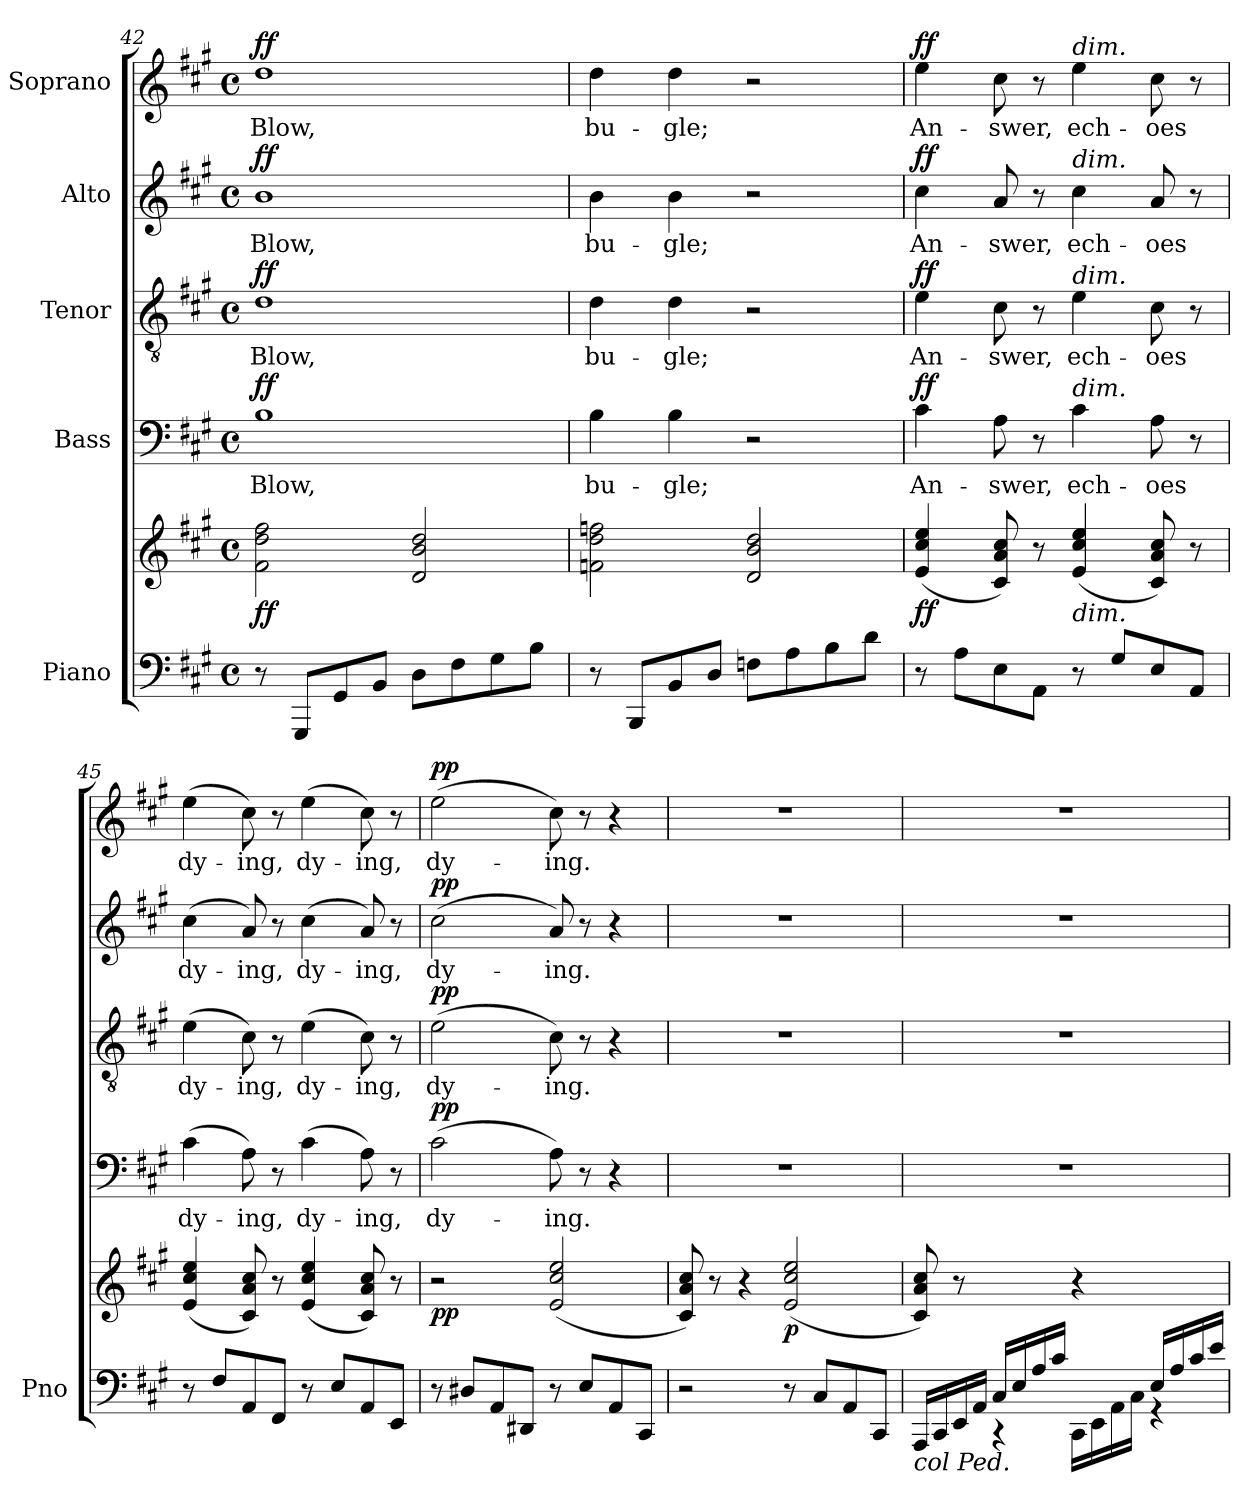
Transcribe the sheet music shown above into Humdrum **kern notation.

**kern	**kern	**dynam	**kern	**text	**dynam	**kern	**text	**dynam	**kern	**text	**dynam	**kern	**text	**dynam
*part5	*part5	*part5	*part4	*part4	*part4	*part3	*part3	*part3	*part2	*part2	*part2	*part1	*part1	*part1
*staff6	*staff5	*staff5/6	*staff4	*staff4	*staff4	*staff3	*staff3	*staff3	*staff2	*staff2	*staff2	*staff1	*staff1	*staff1
*I"Piano	*	*	*I"Bass	*	*	*I"Tenor	*	*	*I"Alto	*	*	*I"Soprano	*	*
*I'Pno	*	*	*	*	*	*	*	*	*	*	*	*	*	*
!!LO:PB:g=z
*clefF4	*clefG2	*	*clefF4	*	*	*clefGv2	*	*	*clefG2	*	*	*clefG2	*	*
*k[f#c#g#]	*k[f#c#g#]	*	*k[f#c#g#]	*	*	*k[f#c#g#]	*	*	*k[f#c#g#]	*	*	*k[f#c#g#]	*	*
*M4/4	*M4/4	*	*M4/4	*	*	*M4/4	*	*	*M4/4	*	*	*M4/4	*	*
*met(c)	*met(c)	*	*met(c)	*	*	*met(c)	*	*	*met(c)	*	*	*met(c)	*	*
=42	=42	=42	=42	=42	=42	=42	=42	=42	=42	=42	=42	=42	=42	=42
!	!	!LO:DY:b	!	!LO:LY:b	!LO:DY:a	!	!LO:LY:b	!LO:DY:a	!	!LO:LY:b	!LO:DY:a	!	!LO:LY:b	!LO:DY:a
8r	2f#\ 2dd\ 2ff#\	ff	1B	Blow,	ff	1d	Blow,	ff	1b	Blow,	ff	1dd	Blow,	ff
8GGG#/L	.	.	.	.	.	.	.	.	.	.	.	.	.	.
8GG#/	.	.	.	.	.	.	.	.	.	.	.	.	.	.
8BB/J	.	.	.	.	.	.	.	.	.	.	.	.	.	.
8D\L	2d/ 2b/ 2dd/	.	.	.	.	.	.	.	.	.	.	.	.	.
8F#\	.	.	.	.	.	.	.	.	.	.	.	.	.	.
8G#\	.	.	.	.	.	.	.	.	.	.	.	.	.	.
8B\J	.	.	.	.	.	.	.	.	.	.	.	.	.	.
=43	=43	=43	=43	=43	=43	=43	=43	=43	=43	=43	=43	=43	=43	=43
!	!	!	!	!LO:LY:b	!	!	!LO:LY:b	!	!	!LO:LY:b	!	!	!LO:LY:b	!
8r	2fn\ 2dd\ 2ffn\	.	4B\	bu-	.	4d\	bu-	.	4b\	bu-	.	4dd\	bu-	.
8BBB/L	.	.	.	.	.	.	.	.	.	.	.	.	.	.
!	!	!	!	!LO:LY:b	!	!	!LO:LY:b	!	!	!LO:LY:b	!	!	!LO:LY:b	!
8BB/	.	.	4B\	-gle;	.	4d\	-gle;	.	4b\	-gle;	.	4dd\	-gle;	.
8D/J	.	.	.	.	.	.	.	.	.	.	.	.	.	.
8Fn\L	2d/ 2b/ 2dd/	.	2r	.	.	2r	.	.	2r	.	.	2r	.	.
8A\	.	.	.	.	.	.	.	.	.	.	.	.	.	.
8B\	.	.	.	.	.	.	.	.	.	.	.	.	.	.
8d\J	.	.	.	.	.	.	.	.	.	.	.	.	.	.
=44	=44	=44	=44	=44	=44	=44	=44	=44	=44	=44	=44	=44	=44	=44
!	!	!LO:DY:b	!	!LO:LY:b	!LO:DY:a	!	!LO:LY:b	!LO:DY:a	!	!LO:LY:b	!LO:DY:a	!	!LO:LY:b	!LO:DY:a
8r	(<4e/ 4cc#/ 4ee/	ff	4c#\	An-	ff	4e\	An-	ff	4cc#\	An-	ff	4ee\	An-	ff
8A\L	.	.	.	.	.	.	.	.	.	.	.	.	.	.
!	!	!	!	!LO:LY:b	!	!	!LO:LY:b	!	!	!LO:LY:b	!	!	!LO:LY:b	!
8E\	8c#/ 8a/ 8cc#/)	.	8A\	-swer,	.	8c#\	-swer,	.	8a/	-swer,	.	8cc#\	-swer,	.
8AA\J	8r	.	8r	.	.	8r	.	.	8r	.	.	8r	.	.
!	!	!	!	!	!	!	!	!	!	!	!	!LO:TX:a:i:t=dim.	!	!
!	!	!	!	!	!	!	!	!	!LO:TX:a:i:t=dim.	!	!	!	!	!
!	!	!	!	!	!	!LO:TX:a:i:t=dim.	!	!	!	!	!	!	!	!
!	!	!	!LO:TX:a:i:t=dim.	!	!	!	!	!	!	!	!	!	!	!
!	!LO:TX:b:i:t=dim.	!	!	!	!	!	!	!	!	!	!	!	!	!
!	!	!	!	!LO:LY:b	!	!	!LO:LY:b	!	!	!LO:LY:b	!	!	!LO:LY:b	!
8r	(<4e/ 4cc#/ 4ee/	.	4c#\	ech-	.	4e\	ech-	.	4cc#\	ech-	.	4ee\	ech-	.
8G#/L	.	.	.	.	.	.	.	.	.	.	.	.	.	.
!	!	!	!	!LO:LY:b	!	!	!LO:LY:b	!	!	!LO:LY:b	!	!	!LO:LY:b	!
8E/	8c#/ 8a/ 8cc#/)	.	8A\	-oes	.	8c#\	-oes	.	8a/	-oes	.	8cc#\	-oes	.
8AA/J	8r	.	8r	.	.	8r	.	.	8r	.	.	8r	.	.
=45	=45	=45	=45	=45	=45	=45	=45	=45	=45	=45	=45	=45	=45	=45
!	!	!	!	!LO:LY:b	!	!	!LO:LY:b	!	!	!LO:LY:b	!	!	!LO:LY:b	!
8r	(<4e/ 4cc#/ 4ee/	.	(>4c#\	dy-	.	(>4e\	dy-	.	(>4cc#\	dy-	.	(>4ee\	dy-	.
8F#/L	.	.	.	.	.	.	.	.	.	.	.	.	.	.
!	!	!	!	!LO:LY:b	!	!	!LO:LY:b	!	!	!LO:LY:b	!	!	!LO:LY:b	!
8AA/	8c#/ 8a/ 8cc#/)	.	8A\)	-ing,	.	8c#\)	-ing,	.	8a/)	-ing,	.	8cc#\)	-ing,	.
8FF#/J	8r	.	8r	.	.	8r	.	.	8r	.	.	8r	.	.
!	!	!	!	!LO:LY:b	!	!	!LO:LY:b	!	!	!LO:LY:b	!	!	!LO:LY:b	!
8r	(<4e/ 4cc#/ 4ee/	.	(>4c#\	dy-	.	(>4e\	dy-	.	(>4cc#\	dy-	.	(>4ee\	dy-	.
8E/L	.	.	.	.	.	.	.	.	.	.	.	.	.	.
!	!	!	!	!LO:LY:b	!	!	!LO:LY:b	!	!	!LO:LY:b	!	!	!LO:LY:b	!
8AA/	8c#/ 8a/ 8cc#/)	.	8A\)	-ing,	.	8c#\)	-ing,	.	8a/)	-ing,	.	8cc#\)	-ing,	.
8EE/J	8r	.	8r	.	.	8r	.	.	8r	.	.	8r	.	.
!!LO:LB:g=z
=46	=46	=46	=46	=46	=46	=46	=46	=46	=46	=46	=46	=46	=46	=46
!	!	!LO:DY:b	!	!LO:LY:b	!LO:DY:a	!	!LO:LY:b	!LO:DY:a	!	!LO:LY:b	!LO:DY:a	!	!LO:LY:b	!LO:DY:a
8r	2r	pp	(>2c#\	dy-	pp	(>2e\	dy-	pp	(>2cc#\	dy-	pp	(>2ee\	dy-	pp
8D#X/L	.	.	.	.	.	.	.	.	.	.	.	.	.	.
8AA/	.	.	.	.	.	.	.	.	.	.	.	.	.	.
8DD#X/J	.	.	.	.	.	.	.	.	.	.	.	.	.	.
!	!	!	!	!LO:LY:b	!	!	!LO:LY:b	!	!	!LO:LY:b	!	!	!LO:LY:b	!
8r	(<2e/ 2cc#/ 2ee/	.	8A\)	-ing.	.	8c#\)	-ing.	.	8a/)	-ing.	.	8cc#\)	-ing.	.
8E/L	.	.	8r	.	.	8r	.	.	8r	.	.	8r	.	.
8AA/	.	.	4r	.	.	4r	.	.	4r	.	.	4r	.	.
8CC#/J	.	.	.	.	.	.	.	.	.	.	.	.	.	.
=47	=47	=47	=47	=47	=47	=47	=47	=47	=47	=47	=47	=47	=47	=47
2r	8c#/ 8a/ 8cc#/)	.	1r	.	.	1r	.	.	1r	.	.	1r	.	.
.	8r	.	.	.	.	.	.	.	.	.	.	.	.	.
.	4r	.	.	.	.	.	.	.	.	.	.	.	.	.
!	!	!LO:DY:b	!	!	!	!	!	!	!	!	!	!	!	!
8r	(<2e/ 2cc#/ 2ee/	p	.	.	.	.	.	.	.	.	.	.	.	.
8C#/L	.	.	.	.	.	.	.	.	.	.	.	.	.	.
8AA/	.	.	.	.	.	.	.	.	.	.	.	.	.	.
8CC#/J	.	.	.	.	.	.	.	.	.	.	.	.	.	.
=48	=48	=48	=48	=48	=48	=48	=48	=48	=48	=48	=48	=48	=48	=48
*^	*	*	*	*	*	*	*	*	*	*	*	*	*	*
!LO:TX:b:i:t=col Ped.	!	!	!	!	!	!	!	!	!	!	!	!	!	!	!
4ryy	16AAA/LL	8c#/ 8a/ 8cc#/)	.	1r	.	.	1r	.	.	1r	.	.	1r	.	.
.	16CC#/	.	.	.	.	.	.	.	.	.	.	.	.	.	.
.	16EE/	8r	.	.	.	.	.	.	.	.	.	.	.	.	.
.	16AA/JJ	.	.	.	.	.	.	.	.	.	.	.	.	.	.
16C#/LL	4rCC	4ryy	.	.	.	.	.	.	.	.	.	.	.	.	.
16E/	.	.	.	.	.	.	.	.	.	.	.	.	.	.	.
16A/	.	.	.	.	.	.	.	.	.	.	.	.	.	.	.
16c#/JJ	.	.	.	.	.	.	.	.	.	.	.	.	.	.	.
4ryy	16CC#\LL	(>4r	.	.	.	.	.	.	.	.	.	.	.	.	.
.	16EE\	.	.	.	.	.	.	.	.	.	.	.	.	.	.
.	16AA\	.	.	.	.	.	.	.	.	.	.	.	.	.	.
.	16C#\JJ	.	.	.	.	.	.	.	.	.	.	.	.	.	.
16E/LL	4rGG	4ryy	.	.	.	.	.	.	.	.	.	.	.	.	.
16A/	.	.	.	.	.	.	.	.	.	.	.	.	.	.	.
16c#/	.	.	.	.	.	.	.	.	.	.	.	.	.	.	.
16e/JJ)	.	.	.	.	.	.	.	.	.	.	.	.	.	.	.
*v	*v	*	*	*	*	*	*	*	*	*	*	*	*	*	*
=	=	=	=	=	=	=	=	=	=	=	=	=	=	=
*-	*-	*-	*-	*-	*-	*-	*-	*-	*-	*-	*-	*-	*-	*-
